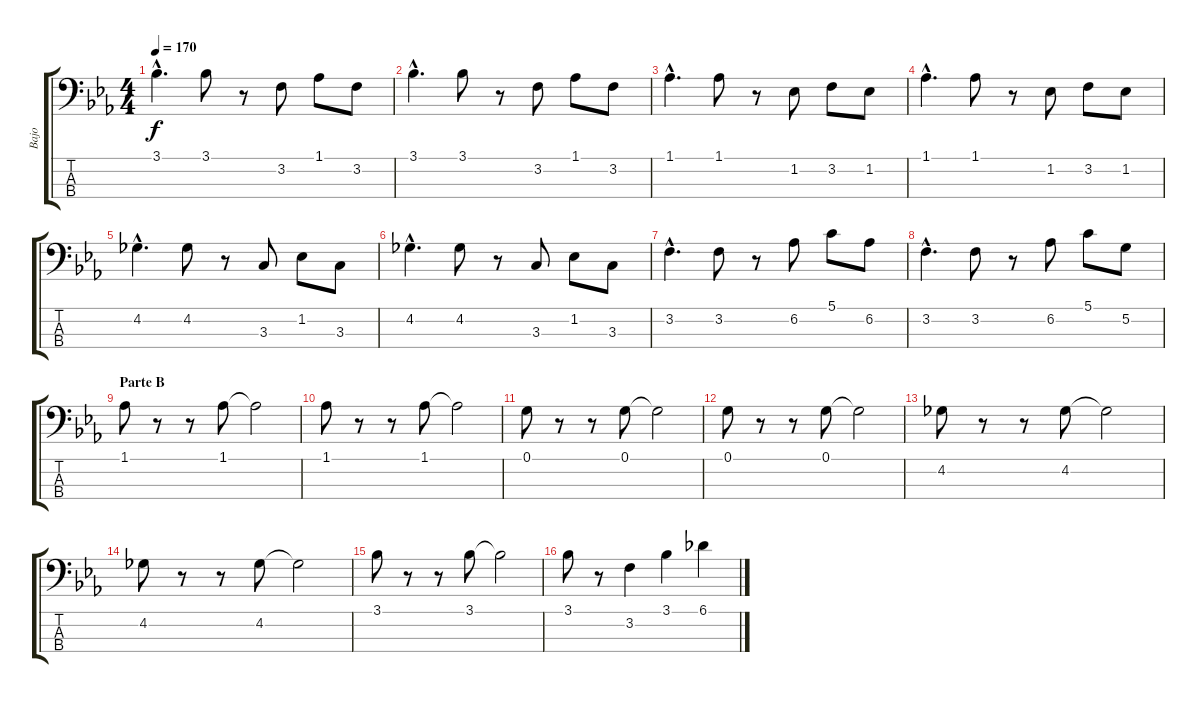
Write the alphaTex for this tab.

\track ("Bajo" "Bajo") {instrument electricbassfinger}
\staff {score tabs}
\tuning (G2 D2 A1 E1) {hide}
\ts (4 4)
\tempo 170
\clef f4
\ks cminor
3.1{hac}.4{d dy f} 3.1.8 r.8 3.2.8 1.1.8 3.2.8 |
3.1{hac}.4{d} 3.1.8 r.8 3.2.8 1.1.8 3.2.8 |
1.1{hac}.4{d} 1.1.8 r.8 1.2.8 3.2.8 1.2.8 |
1.1{hac}.4{d} 1.1.8 r.8 1.2.8 3.2.8 1.2.8 |
4.2{hac}.4{d} 4.2.8 r.8 3.3.8 1.2.8 3.3.8 |
4.2{hac}.4{d} 4.2.8 r.8 3.3.8 1.2.8 3.3.8 |
3.2{hac}.4{d} 3.2.8 r.8 6.2.8 5.1.8 6.2.8 |
3.2{hac}.4{d} 3.2.8 r.8 6.2.8 5.1.8 5.2.8 |
\section ("" "Parte B")
1.1.8 r.8 r.8 1.1.8 1.1{t}.2 |
1.1.8 r.8 r.8 1.1.8 1.1{t}.2 |
0.1.8 r.8 r.8 0.1.8 0.1{t}.2 |
0.1.8 r.8 r.8 0.1.8 0.1{t}.2 |
4.2.8 r.8 r.8 4.2.8 4.2{t}.2 |
4.2.8 r.8 r.8 4.2.8 4.2{t}.2 |
3.1.8 r.8 r.8 3.1.8 3.1{t}.2 |
3.1.8 r.8 3.2.4 3.1.4 6.1.4
